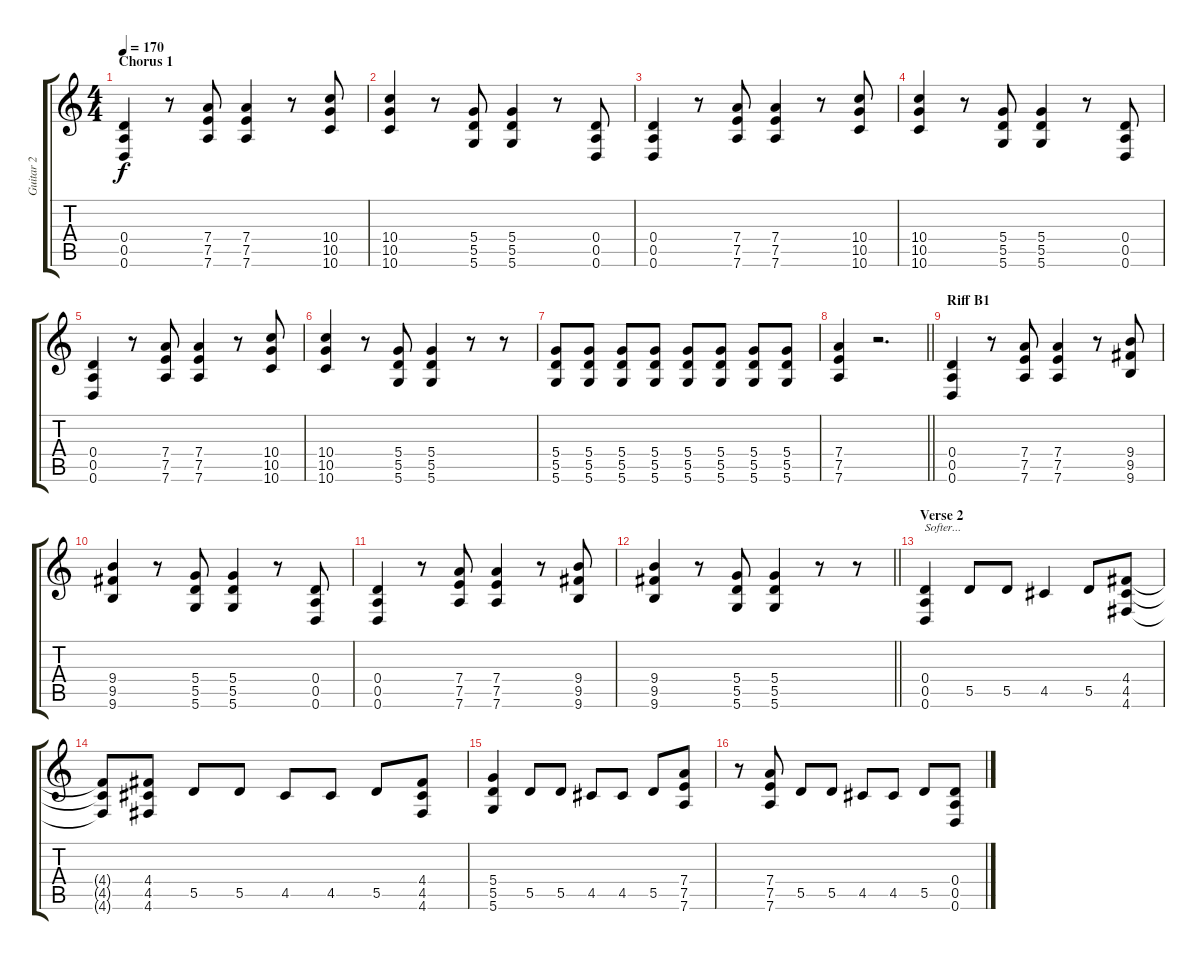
\track ("Guitar 2" "Guitar 2") {instrument overdrivenguitar}
\staff {score tabs}
\tuning (E4 B3 G3 D3 A2 D2) {hide}
\ts (4 4)
\section ("" "Chorus 1")
\tempo 170
\clef g2
\ks c
(0.4 0.5 0.6).4{dy f volume 13 instrument overdrivenguitar} r.8 (7.4 7.5 7.6).8 (7.4 7.5 7.6).4 r.8 (10.4 10.5 10.6).8 |
(10.4 10.5 10.6).4 r.8 (5.4 5.5 5.6).8 (5.4 5.5 5.6).4 r.8 (0.4 0.5 0.6).8 |
(0.4 0.5 0.6).4 r.8 (7.4 7.5 7.6).8 (7.4 7.5 7.6).4 r.8 (10.4 10.5 10.6).8 |
(10.4 10.5 10.6).4 r.8 (5.4 5.5 5.6).8 (5.4 5.5 5.6).4 r.8 (0.4 0.5 0.6).8 |
(0.4 0.5 0.6).4 r.8 (7.4 7.5 7.6).8 (7.4 7.5 7.6).4 r.8 (10.4 10.5 10.6).8 |
(10.4 10.5 10.6).4 r.8 (5.4 5.5 5.6).8 (5.4 5.5 5.6).4 r.8 r.8 |
(5.4 5.5 5.6).8 (5.4 5.5 5.6).8 (5.4 5.5 5.6).8 (5.4 5.5 5.6).8 (5.4 5.5 5.6).8 (5.4 5.5 5.6).8 (5.4 5.5 5.6).8 (5.4 5.5 5.6).8 |
\barLineRight lightlight
(7.4 7.5 7.6).4 r.2{d} |
\section ("" "Riff B1")
(0.4 0.5 0.6).4 r.8 (7.4 7.5 7.6).8 (7.4 7.5 7.6).4 r.8 (9.4 9.5 9.6).8 |
(9.4 9.5 9.6).4 r.8 (5.4 5.5 5.6).8 (5.4 5.5 5.6).4 r.8 (0.4 0.5 0.6).8 |
(0.4 0.5 0.6).4 r.8 (7.4 7.5 7.6).8 (7.4 7.5 7.6).4 r.8 (9.4 9.5 9.6).8 |
\barLineRight lightlight
(9.4 9.5 9.6).4 r.8 (5.4 5.5 5.6).8 (5.4 5.5 5.6).4 r.8 r.8 |
\section ("" "Verse 2")
(0.4 0.5 0.6).4{txt "Softer..." volume 4} 5.5.8 5.5.8 4.5.4 5.5.8 (4.4 4.5 4.6).8 |
(4.4{t} 4.5{t} 4.6{t}).8 (4.4 4.5 4.6).8 5.5.8 5.5.8 4.5.8 4.5.8 5.5.8 (4.4 4.5 4.6).8 |
(5.4 5.5 5.6).4 5.5.8 5.5.8 4.5.8 4.5.8 5.5.8 (7.4 7.5 7.6).8 |
r.8 (7.4 7.5 7.6).8 5.5.8 5.5.8 4.5.8 4.5.8 5.5.8 (0.4 0.5 0.6).8
